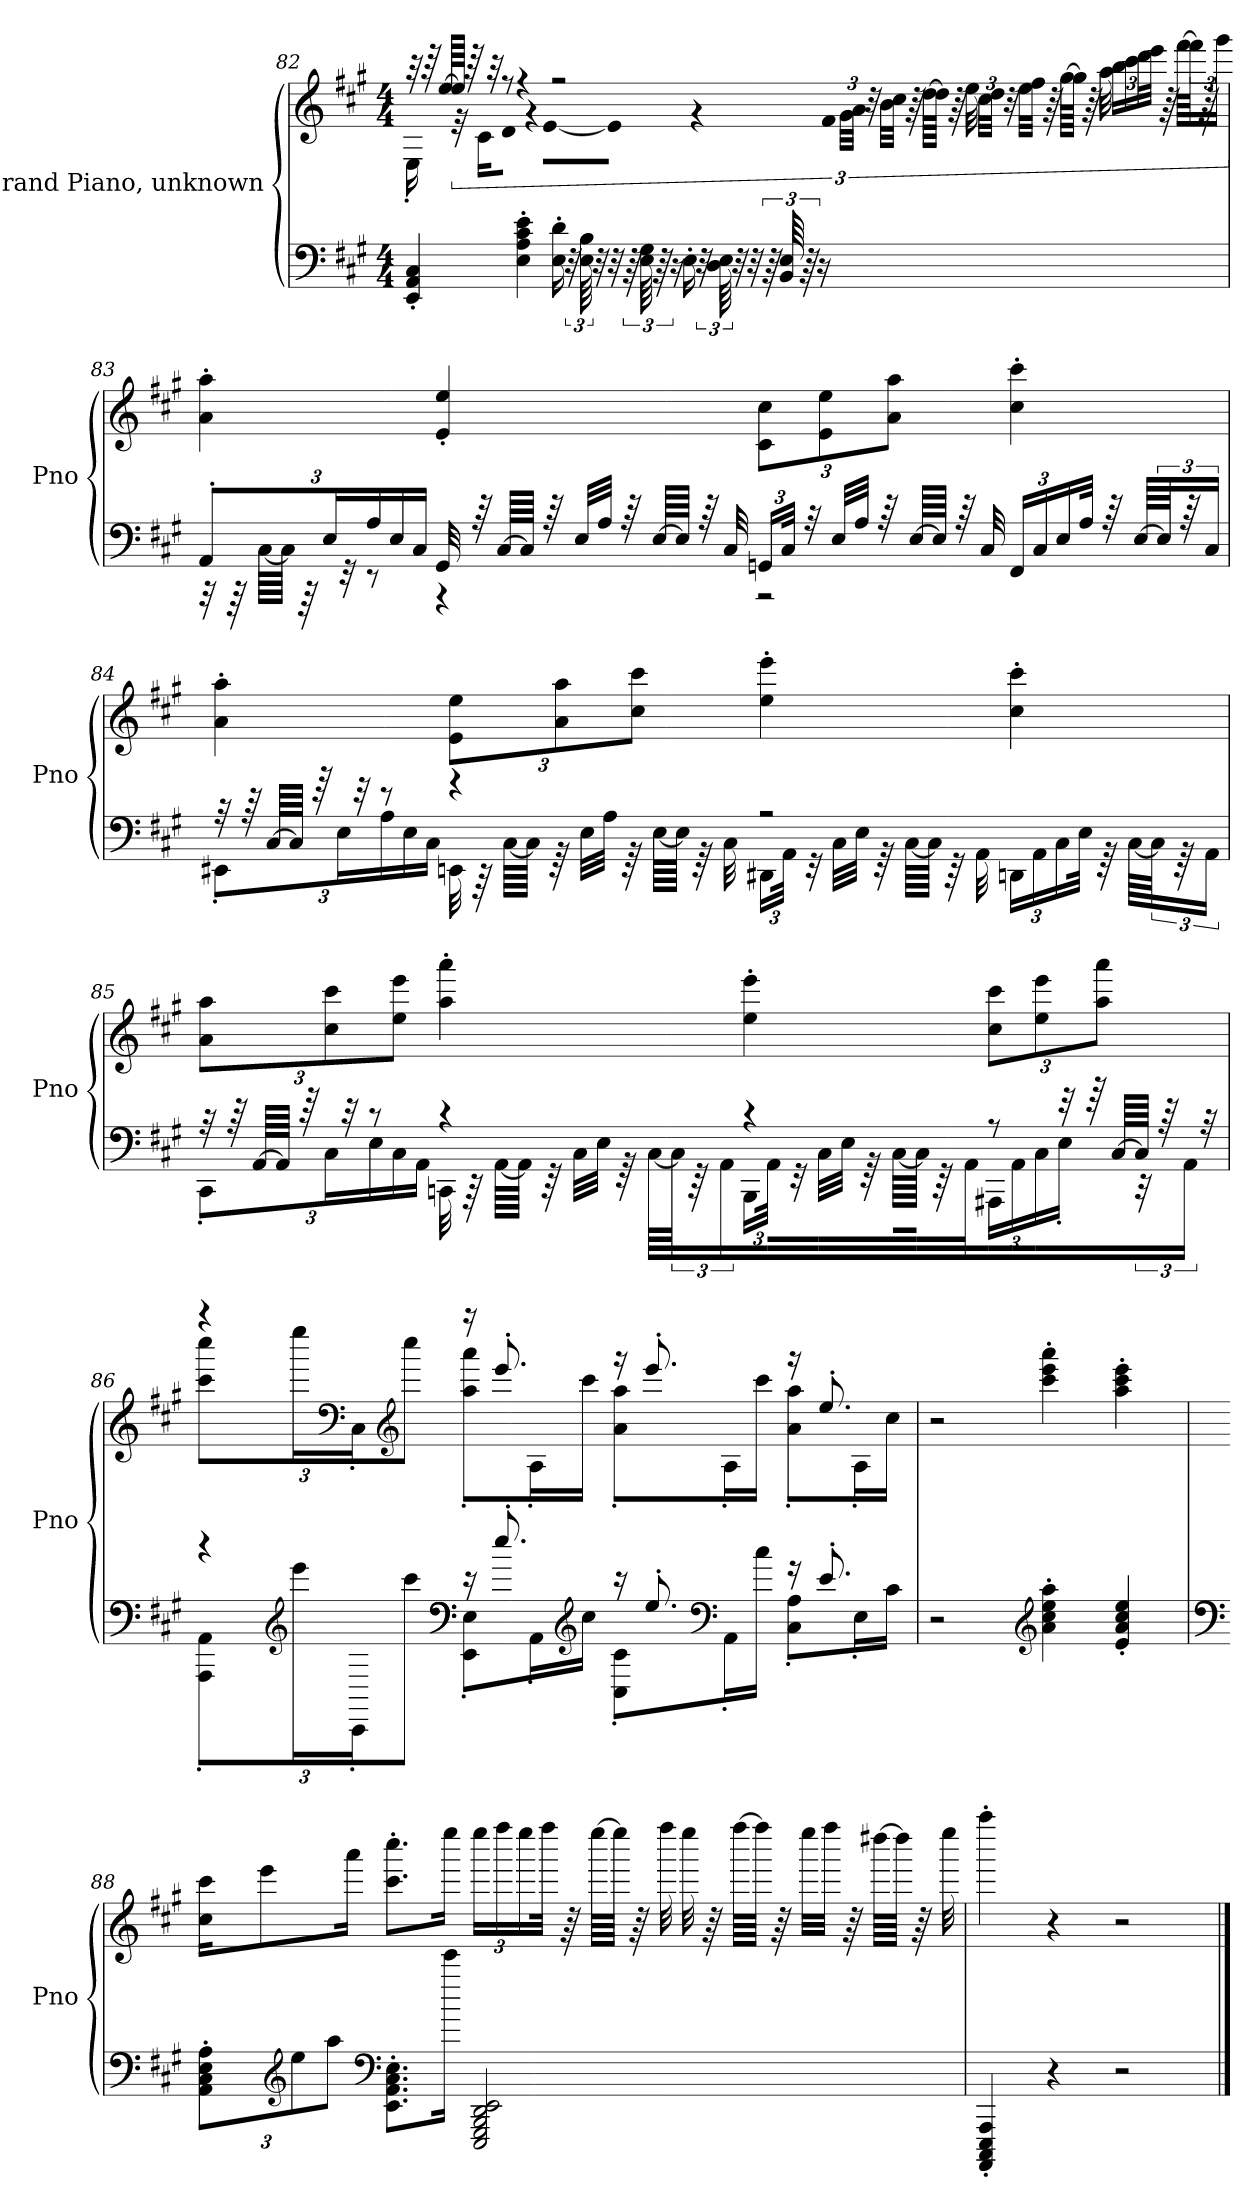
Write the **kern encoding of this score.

**kern	**kern
*part1	*part1
*staff2	*staff1
*I"Grand Piano, unknown	*
*I'Pno	*
!!LO:LB:g=z
*clefF4	*clefG2
*k[f#c#g#]	*k[f#c#g#]
*M4/4	*M4/4
=82	=82
*	*^
4EE/' 4AA/' 4C#/'	32r	16E'\
.	64r	.
.	[64ee/LLLL	.
.	64ee/JJJJ]	48r
.	64r	.
.	.	24c#\LL
.	32r	.
.	8r	32d\JJk
.	.	64r
.	.	[64e\LLLL
.	.	64e\JJJJ]
.	.	64r
.	.	32f#\
*	*	*Xbrackettup
4E\' 4A\' 4c#\' 4e\'	4r	24g#\LL
.	.	48a\JJk
.	.	32r
.	.	32b\LLL
.	.	32cc#\JJJ
.	.	64r
.	.	[64dd\LLLL
.	.	64dd\JJJJ]
.	.	64r
.	.	32ee\
16E\' 16d\'	2r	24cc#\LL
.	.	48dd\JJk
48r	.	32r
96E\ 96B\	.	.
32r	.	32ee\LLL
32r	.	32ff#\JJJ
96r	.	64r
96E\ 96G#\	.	.
.	.	[64gg#\LLLL
96r	.	.
16r	.	64gg#\JJJJ]
.	.	64r
.	.	32aa\
16E'\	.	24bb\LL
.	.	24ccc#\
48r	.	.
96D\ 96E\	.	24ddd\
32r	.	.
32r	.	32eee\JJk
96r	.	64r
96BB/ 96E/	.	.
.	.	[64fff#\LLLL
96r	.	.
*	*	*brackettup
16r	.	96fff#\JJJJ]
.	.	96r
.	.	24ggg#\
*	*v	*v
!!LO:LB:g=z
=83	=83
*Xbrackettup	*
*^	*
12AA'/L	32r	4a\' 4aa\'
.	64r	.
.	[64C#\LLLL	.
.	64C#\JJJJ]	.
.	64r	.
24E/L	.	.
.	32r	.
24A/	8r	.
24E/	.	.
24C#/JJ	.	.
32GG#/	4r	4e/' 4ee/'
64r	.	.
[64C#/LLLL	.	.
64C#/JJJJ]	.	.
64r	.	.
32E/LLL	.	.
32A/JJJ	.	.
64r	.	.
[64E/LLLL	.	.
64E/JJJJ]	.	.
64r	.	.
32C#/	.	.
*	*	*Xbrackettup
24GGn/LL	2r	12c#\ 12cc#\L
48C#/JJk	.	.
32r	.	.
.	.	12e\ 12ee\
32E/LLL	.	.
32A/JJJ	.	.
64r	.	.
.	.	12a\ 12aa\J
[64E/LLLL	.	.
64E/JJJJ]	.	.
64r	.	.
32C#/	.	.
24FF#/LL	.	4cc#\' 4ccc#\'
24C#/	.	.
24E/	.	.
32A/JJk	.	.
64r	.	.
[64E/LLLL	.	.
*brackettup	*	*
96E/JJJJ]	.	.
96r	.	.
24C#/	.	.
!!LO:PB:g=z
=84	=84	=84
*	*Xbrackettup	*
32r	12EE#X'\L	4a\' 4aa\'
64r	.	.
[64C#/LLLL	.	.
64C#/JJJJ]	.	.
64r	.	.
.	24E\L	.
32r	.	.
8r	24A\	.
.	24E\	.
.	24C#\JJ	.
4r	32EEn\	12e\ 12ee\L
.	64r	.
.	[64C#\LLLL	.
.	64C#\JJJJ]	.
.	64r	.
.	.	12a\ 12aa\
.	32E\LLL	.
.	32A\JJJ	.
.	64r	.
.	.	12cc#\ 12ccc#\J
.	[64E\LLLL	.
.	64E\JJJJ]	.
.	64r	.
.	32C#\	.
2r	24DD#X\LL	4ee\' 4eee\'
.	48AA\JJk	.
.	32r	.
.	32C#\LLL	.
.	32E\JJJ	.
.	64r	.
.	[64C#\LLLL	.
.	64C#\JJJJ]	.
.	64r	.
.	32AA\	.
.	24DDn\LL	4cc#\' 4ccc#\'
.	24AA\	.
.	24C#\	.
.	32E\JJk	.
.	64r	.
.	[64C#\LLLL	.
*	*brackettup	*
.	96C#\JJJJ]	.
.	96r	.
.	24AA\	.
!!LO:LB:g=z
=85	=85	=85
*	*Xbrackettup	*
32r	12CC#'\L	12a\ 12aa\L
64r	.	.
[64AA/LLLL	.	.
64AA/JJJJ]	.	.
64r	.	.
.	24C#\L	12cc#\ 12ccc#\
32r	.	.
8r	24E\	.
.	24C#\	12ee\ 12eee\J
.	24AA\JJ	.
4r	32CCn\	4aa\' 4aaa\'
.	64r	.
.	[64AA\LLLL	.
.	64AA\JJJJ]	.
.	64r	.
.	32C#\LLL	.
.	32E\JJJ	.
.	64r	.
.	[64C#\LLLL	.
*	*brackettup	*
.	96C#\JJJJ]	.
.	96r	.
.	24AA\	.
*	*Xbrackettup	*
4r	24BBB\LL	4ee\' 4eee\'
.	48AA\JJk	.
.	32r	.
.	32C#\LLL	.
.	32E\JJJ	.
.	64r	.
.	[64C#\LLLL	.
.	64C#\JJJJ]	.
.	64r	.
.	32AA\	.
8r	24AAA#X\LL	12cc#\ 12ccc#\L
.	24AA\	.
.	24C#\	12ee\ 12eee\
32r	16E'\JJ	.
64r	.	.
.	.	12aa\ 12aaa\J
[64C#/LLLL	.	.
*	*brackettup	*
64C#/JJJJ]	48r	.
64r	.	.
.	24AA\	.
32r	.	.
!!LO:LB:g=z
=86	=86	=86
*	*Xbrackettup	*
*	*	*^
4r	12AAA\' 12AA\'L	4r	12ccc#\ 12cccc#\L
*clefG2	*	*	*
.	24eee\L	.	24eeee\L
*	*	*clefF4	*
.	24CC#'\J	.	24C#'\J
*	*	*clefG2	*
.	12ccc#\J	.	12cccc#\J
*clefF4	*	*	*
16r	8EE\' 8E\'L	16r	8aa\' 8aaa\'L
8.ee'/	.	8.eee'/	.
.	16AA'\L	.	16A'\L
*clefG2	*	*	*
.	16cc#\JJ	.	16ccc#\JJ
16r	8C#\' 8c#\'L	16r	8a\' 8aa\'L
8.ee'/	.	8.eee'/	.
*clefF4	*	*	*
.	16AA'\L	.	16A'\L
.	16cc#\JJ	.	16ccc#\JJ
16r	8C#\' 8A\'L	16r	8a\' 8aa\'L
8.e'/	.	8.ee'/	.
.	16E'\L	.	16A'\L
.	16c#\JJ	.	16cc#\JJ
*v	*v	*	*
*	*v	*v
=87	=87
2r	2r
*clefG2	*
4a\' 4cc#\' 4ee\' 4aa\'	4ccc#\' 4eee\' 4aaa\'
4e/' 4a/' 4cc#/' 4ee/'	4aa\' 4ccc#\' 4eee\'
!!LO:LB:g=z
=88	=88
*clefF4	*
12AA\' 12C#\' 12E\' 12A\'L	16cc#\ 16ccc#\KL
.	8eee\
*clefG2	*
12ee\	.
12aa\J	.
.	16aaa\Jk
*clefF4	*
8.EE\' 8.AA\' 8.C#\' 8.E\'L	8.ccc#\' 8.cccc#\'L
16eee\Jk	16eeee\Jk
2EEE/ 2GGG#/ 2BBB/ 2DD/ 2EE/	24eeee\LL
.	24ffff#\
.	24eeee\
.	32ffff#\JJk
.	64r
.	[64eeee\LLLL
.	64eeee\JJJJ]
.	64r
.	32ffff#\
.	32eeee\
.	64r
.	[64ffff#\LLLL
.	64ffff#\JJJJ]
.	64r
.	32eeee\LLL
.	32ffff#\JJJ
.	64r
.	[64dddd#X\LLLL
.	64dddd#\JJJJ]
.	64r
.	32eeee\
=89	=89
4AAAA/' 4CCC#/' 4EEE/' 4AAA/'	4aaaa'\
4r	4r
2r	2r
==	==
*-	*-
